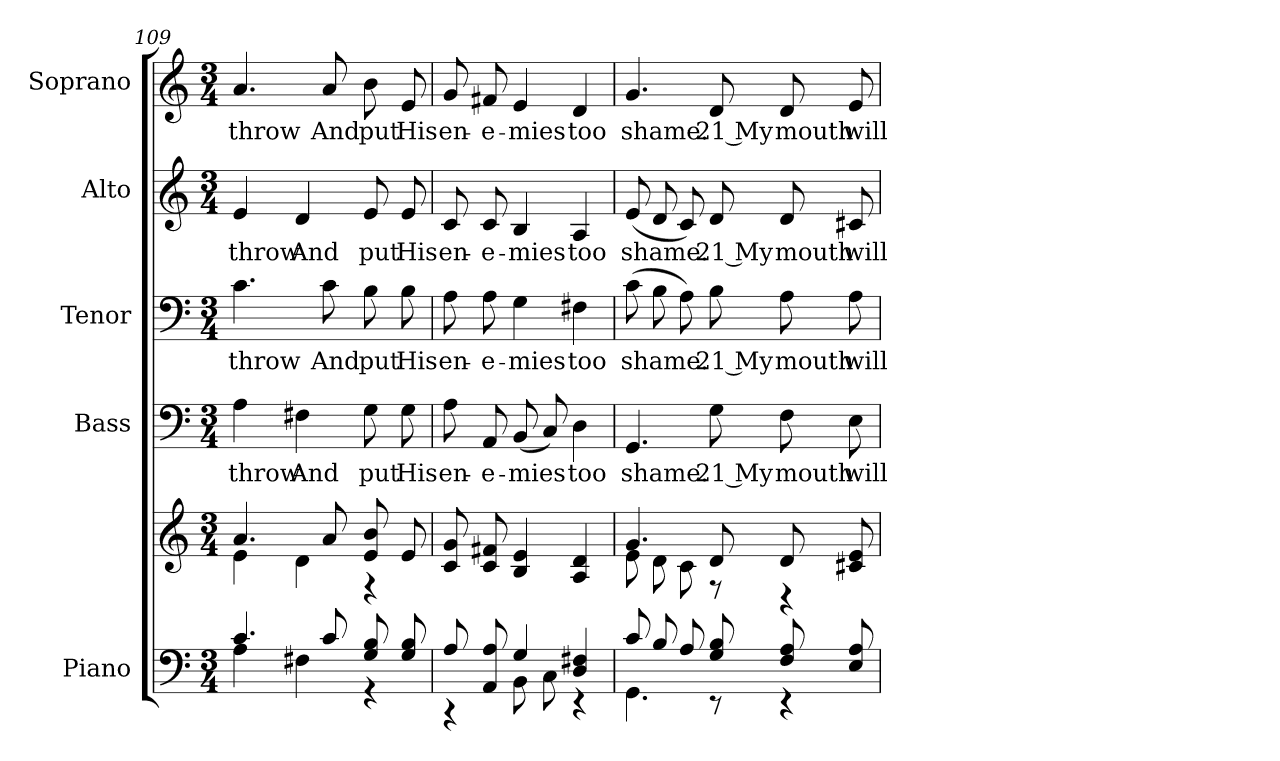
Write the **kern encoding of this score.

**kern	**kern	**kern	**text	**kern	**text	**kern	**text	**kern	**text
*part5	*part5	*part4	*part4	*part3	*part3	*part2	*part2	*part1	*part1
*staff6	*staff5	*staff4	*staff4	*staff3	*staff3	*staff2	*staff2	*staff1	*staff1
*I"Piano	*	*I"Bass	*	*I"Tenor	*	*I"Alto	*	*I"Soprano	*
*I'Pno.	*	*I'B.	*	*I'T.	*	*I'A.	*	*I'S.	*
!!LO:PB:g=z
*clefF4	*clefG2	*clefF4	*	*clefF4	*	*clefG2	*	*clefG2	*
*k[]	*k[]	*k[]	*	*k[]	*	*k[]	*	*k[]	*
*C:	*C:	*C:	*	*C:	*	*C:	*	*C:	*
*M3/4	*M3/4	*M3/4	*	*M3/4	*	*M3/4	*	*M3/4	*
=109	=109	=109	=109	=109	=109	=109	=109	=109	=109
*^	*^	*	*	*	*	*	*	*	*
!	!	!	!	!	!LO:LY:b:color=#000000	!	!	!	!	!	!
!	!	!	!	!	!	!	!LO:LY:b:color=#000000	!	!	!	!
!	!	!	!	!	!	!	!	!	!LO:LY:b:color=#000000	!	!
!	!	!	!	!	!	!	!	!	!	!	!LO:LY:b:color=#000000
4.ci/	4Ai\	4.ai/	4ei\	4Ai\	throw	4.ci\	throw	4ei/	throw	4.ai/	throw
!	!	!	!	!	!LO:LY:b:color=#000000	!	!	!	!	!	!
!	!	!	!	!	!	!	!	!	!LO:LY:b:color=#000000	!	!
.	4F#Xi\	.	4di\	4F#Xi\	And	.	.	4di/	And	.	.
!	!	!	!	!	!	!	!LO:LY:b:color=#000000	!	!	!	!
!	!	!	!	!	!	!	!	!	!	!	!LO:LY:b:color=#000000
8ci/	.	8ai/	.	.	.	8ci\	And	.	.	8ai/	And
!	!	!	!	!	!LO:LY:b:color=#000000	!	!	!	!	!	!
!	!	!	!	!	!	!	!LO:LY:b:color=#000000	!	!	!	!
!	!	!	!	!	!	!	!	!	!LO:LY:b:color=#000000	!	!
!	!	!	!	!	!	!	!	!	!	!	!LO:LY:b:color=#000000
8Gi/ 8Bi	4r	8ei/ 8bi	4r	8Gi\	put	8Bi\	put	8ei/	put	8bi\	put
!	!	!	!	!	!LO:LY:b:color=#000000	!	!	!	!	!	!
!	!	!	!	!	!	!	!LO:LY:b:color=#000000	!	!	!	!
!	!	!	!	!	!	!	!	!	!LO:LY:b:color=#000000	!	!
!	!	!	!	!	!	!	!	!	!	!	!LO:LY:b:color=#000000
8Gi/ 8Bi	.	8ei/	.	8Gi\	His	8Bi\	His	8ei/	His	8ei/	His
*	*	*v	*v	*	*	*	*	*	*	*	*
=110	=110	=110	=110	=110	=110	=110	=110	=110	=110	=110
!	!	!	!	!LO:LY:b:color=#000000	!	!	!	!	!	!
!	!	!	!	!	!	!LO:LY:b:color=#000000	!	!	!	!
!	!	!	!	!	!	!	!	!LO:LY:b:color=#000000	!	!
!	!	!	!	!	!	!	!	!	!	!LO:LY:b:color=#000000
8Ai/	4r	8ci/ 8gi	8Ai\	en-	8Ai\	en-	8ci/	en-	8gi/	en-
!	!	!	!	!LO:LY:b:color=#000000	!	!	!	!	!	!
!	!	!	!	!	!	!LO:LY:b:color=#000000	!	!	!	!
!	!	!	!	!	!	!	!	!LO:LY:b:color=#000000	!	!
!	!	!	!	!	!	!	!	!	!	!LO:LY:b:color=#000000
8AAi/ 8Ai	.	8ci/ 8f#Xi	8AAi/	-e-	8Ai\	-e-	8ci/	-e-	8f#Xi/	-e-
!	!	!	!	!LO:LY:b:color=#000000	!	!	!	!	!	!
!	!	!	!	!	!	!LO:LY:b:color=#000000	!	!	!	!
!	!	!	!	!	!	!	!	!LO:LY:b:color=#000000	!	!
!	!	!	!	!	!	!	!	!	!	!LO:LY:b:color=#000000
4Gi/	8BBi\	4Bi/ 4ei	(8BBi/	-mies	4Gi\	-mies	4Bi/	-mies	4ei/	-mies
.	8Ci\	.	8Ci/)	.	.	.	.	.	.	.
!	!	!	!	!LO:LY:b:color=#000000	!	!	!	!	!	!
!	!	!	!	!	!	!LO:LY:b:color=#000000	!	!	!	!
!	!	!	!	!	!	!	!	!LO:LY:b:color=#000000	!	!
!	!	!	!	!	!	!	!	!	!	!LO:LY:b:color=#000000
4Di/ 4F#Xi	4r	4Ai/ 4di	4Di\	too	4F#Xi\	too	4Ai/	too	4di/	too
!!LO:PB:g=z
=111	=111	=111	=111	=111	=111	=111	=111	=111	=111	=111
*	*	*^	*	*	*	*	*	*	*	*
!	!	!	!	!	!LO:LY:b:color=#000000	!	!	!	!	!	!
!	!	!	!	!	!	!	!LO:LY:b:color=#000000	!	!	!	!
!	!	!	!	!	!	!	!	!	!LO:LY:b:color=#000000	!	!
!	!	!	!	!	!	!	!	!	!	!	!LO:LY:b:color=#000000
8ci/	4.GGi\	4.gi/	8ei\	4.GGi/	shame.	(8ci\	shame.	(8ei/	shame.	4.gi/	shame.
8Bi/	.	.	8di\	.	.	8Bi\	.	8di/	.	.	.
8Ai/	.	.	8ci\	.	.	8Ai\)	.	8ci/)	.	.	.
!	!	!	!	!	!LO:LY:b:color=#000000	!	!	!	!	!	!
!	!	!	!	!	!	!	!LO:LY:b:color=#000000	!	!	!	!
!	!	!	!	!	!	!	!	!	!LO:LY:b:color=#000000	!	!
!	!	!	!	!	!	!	!	!	!	!	!LO:LY:b:color=#000000
8Gi/ 8Bi	8r	8di/	8r	8Gi\	21 My	8Bi\	21 My	8di/	21 My	8di/	21 My
!	!	!	!	!	!LO:LY:b:color=#000000	!	!	!	!	!	!
!	!	!	!	!	!	!	!LO:LY:b:color=#000000	!	!	!	!
!	!	!	!	!	!	!	!	!	!LO:LY:b:color=#000000	!	!
!	!	!	!	!	!	!	!	!	!	!	!LO:LY:b:color=#000000
8Fi/ 8Ai	4r	8di/	4r	8Fi\	mouth	8Ai\	mouth	8di/	mouth	8di/	mouth
!	!	!	!	!	!LO:LY:b:color=#000000	!	!	!	!	!	!
!	!	!	!	!	!	!	!LO:LY:b:color=#000000	!	!	!	!
!	!	!	!	!	!	!	!	!	!LO:LY:b:color=#000000	!	!
!	!	!	!	!	!	!	!	!	!	!	!LO:LY:b:color=#000000
8Ei/ 8Ai	.	8c#Xi/ 8ei	.	8Ei\	will	8Ai\	will	8c#Xi/	will	8ei/	will
*v	*v	*	*	*	*	*	*	*	*	*	*
*	*v	*v	*	*	*	*	*	*	*	*
=	=	=	=	=	=	=	=	=	=
*-	*-	*-	*-	*-	*-	*-	*-	*-	*-
